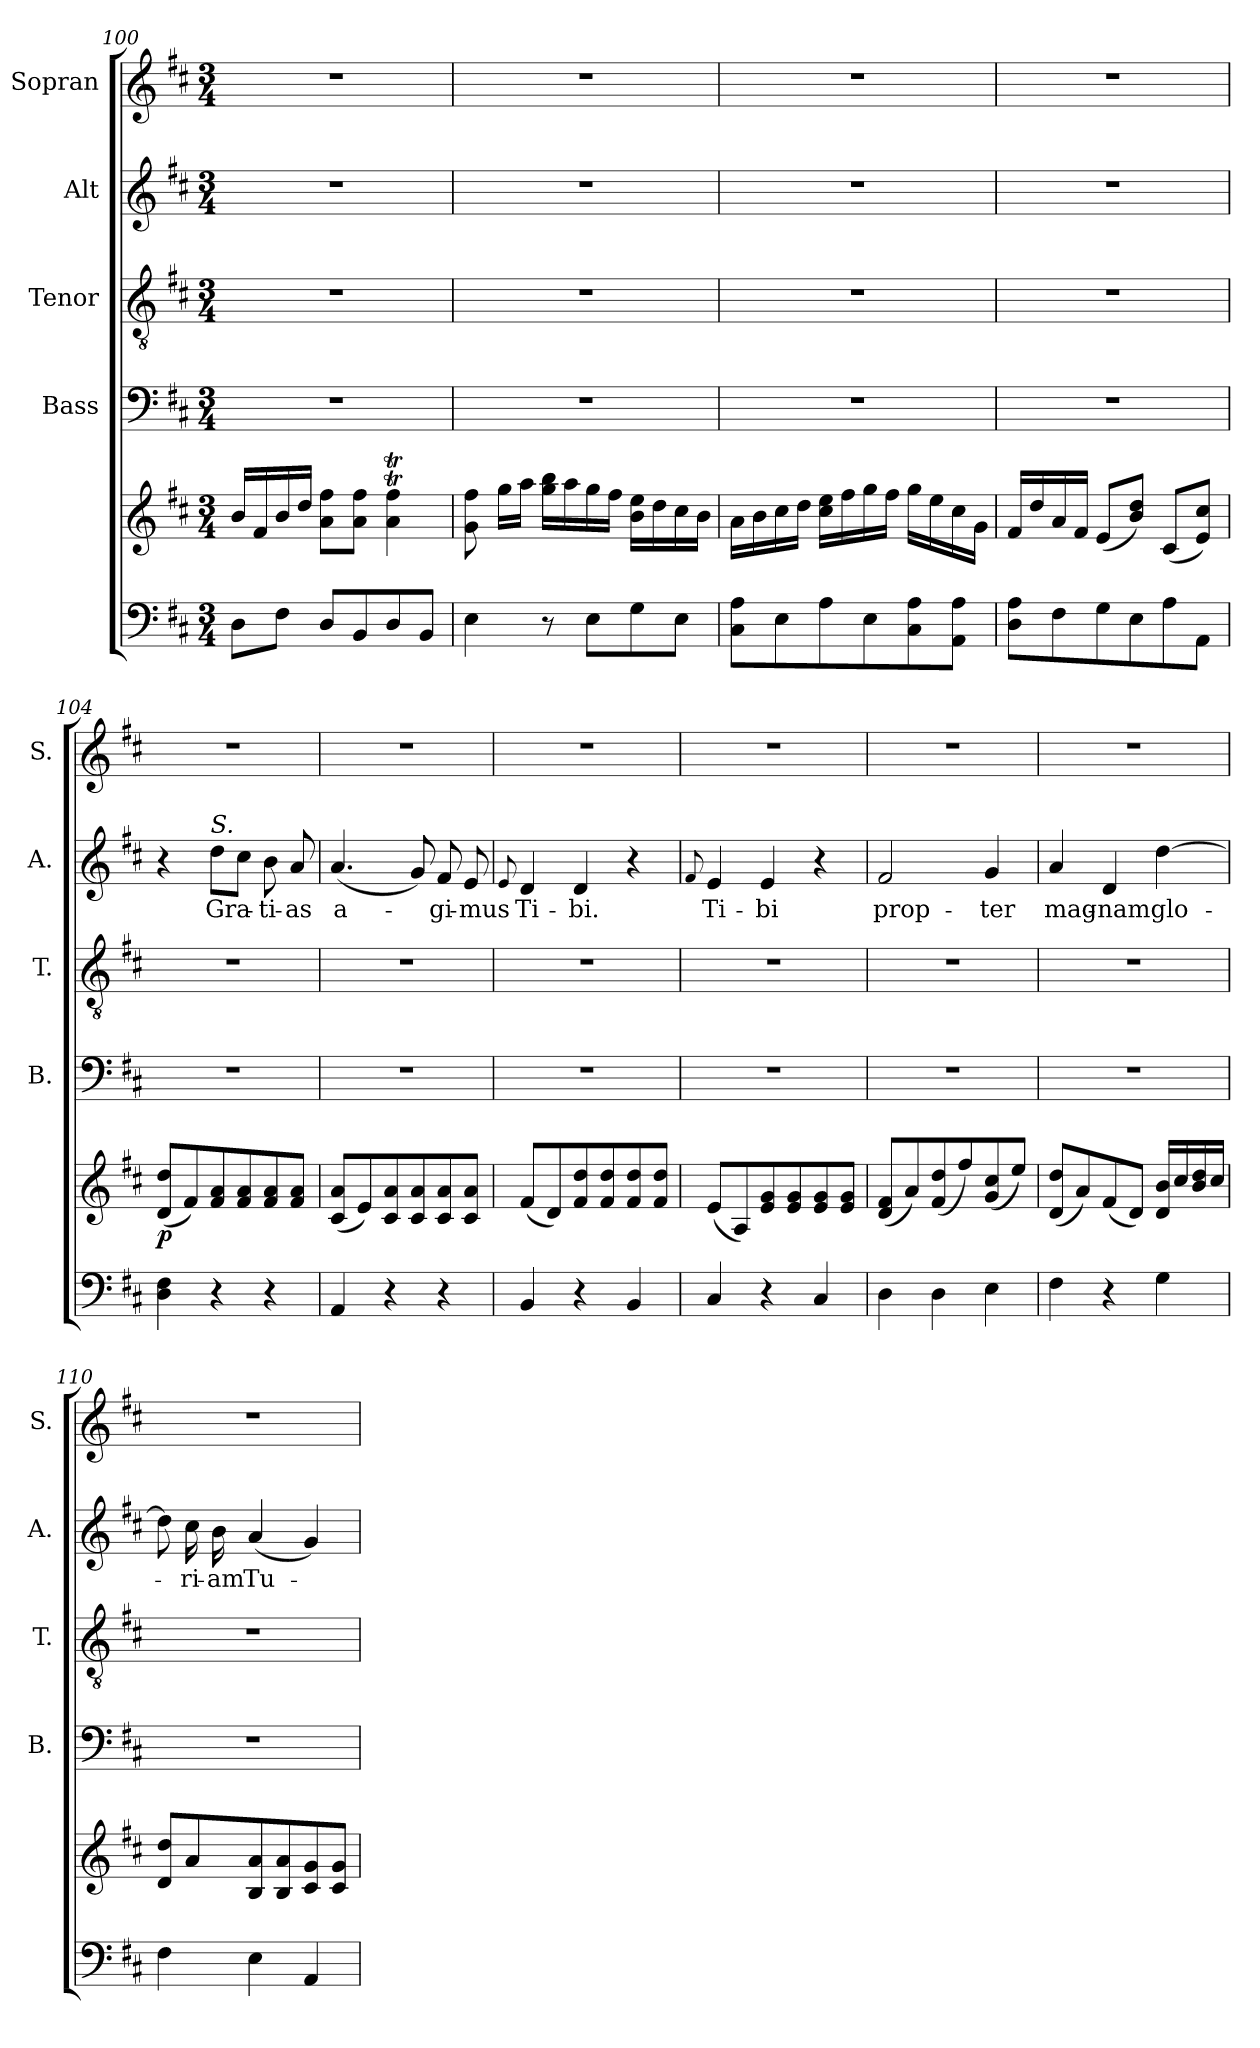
**kern	**kern	**dynam	**kern	**kern	**kern	**text	**kern
*part5	*part5	*part5	*part4	*part3	*part2	*part2	*part1
*staff6	*staff5	*staff5/6	*staff4	*staff3	*staff2	*staff2	*staff1
*	*	*	*I"Bass	*I"Tenor	*I"Alt	*	*I"Sopran
*	*	*	*I'B.	*I'T.	*I'A.	*	*I'S.
*clefF4	*clefG2	*	*clefF4	*clefGv2	*clefG2	*	*clefG2
*k[f#c#]	*k[f#c#]	*	*k[f#c#]	*k[f#c#]	*k[f#c#]	*	*k[f#c#]
*D:	*D:	*	*D:	*D:	*D:	*	*D:
*M3/4	*M3/4	*	*M3/4	*M3/4	*M3/4	*	*M3/4
=100	=100	=100	=100	=100	=100	=100	=100
8D\L	16b/LL	.	2.r	2.r	2.r	.	2.r
.	16f#/	.	.	.	.	.	.
8F#\J	16b/	.	.	.	.	.	.
.	16dd/JJ	.	.	.	.	.	.
8D/L	8a\ 8ff#\L	.	.	.	.	.	.
8BB/	8a\ 8ff#\J	.	.	.	.	.	.
8D/	4a\T 4ff#\T	.	.	.	.	.	.
8BB/J	.	.	.	.	.	.	.
=101	=101	=101	=101	=101	=101	=101	=101
4E\	8g\ 8ff#\	.	2.r	2.r	2.r	.	2.r
.	16gg\LL	.	.	.	.	.	.
.	16aa\JJ	.	.	.	.	.	.
8r	16gg\ 16bb\LL	.	.	.	.	.	.
.	16aa\	.	.	.	.	.	.
8E\L	16gg\	.	.	.	.	.	.
.	16ff#\JJ	.	.	.	.	.	.
8G\	16b\ 16ee\LL	.	.	.	.	.	.
.	16dd\	.	.	.	.	.	.
8E\J	16cc#\	.	.	.	.	.	.
.	16b\JJ	.	.	.	.	.	.
!!LO:LB:g=z
=102	=102	=102	=102	=102	=102	=102	=102
8C#\ 8A\L	16a\LL	.	2.r	2.r	2.r	.	2.r
.	16b\	.	.	.	.	.	.
8E\	16cc#\	.	.	.	.	.	.
.	16dd\JJ	.	.	.	.	.	.
8A\	16cc#\ 16ee\LL	.	.	.	.	.	.
.	16ff#\	.	.	.	.	.	.
8E\	16gg\	.	.	.	.	.	.
.	16ff#\JJ	.	.	.	.	.	.
8C#\ 8A\	16gg\LL	.	.	.	.	.	.
.	16ee\	.	.	.	.	.	.
8AA\ 8A\J	16cc#\	.	.	.	.	.	.
.	16g\JJ	.	.	.	.	.	.
=103	=103	=103	=103	=103	=103	=103	=103
8D\ 8A\L	16f#/LL	.	2.r	2.r	2.r	.	2.r
.	16dd/	.	.	.	.	.	.
8F#\	16a/	.	.	.	.	.	.
.	16f#/JJ	.	.	.	.	.	.
8G\	(<8e/L	.	.	.	.	.	.
8E\	8b/ 8dd/J)	.	.	.	.	.	.
8A\	(<8c#/L	.	.	.	.	.	.
8AA\J	8e/ 8cc#/J)	.	.	.	.	.	.
=104	=104	=104	=104	=104	=104	=104	=104
!	!	!LO:DY:b	!	!	!	!	!
4D\ 4F#\	(<8d/ 8dd/L	p	2.r	2.r	4r	.	2.r
.	8f#/)	.	.	.	.	.	.
!	!	!	!	!	!LO:TX:a:i:t=S.	!	!
!	!	!	!	!	!	!LO:LY:b	!
4r	8f#/ 8a/	.	.	.	8dd\L	Gra-	.
.	8f#/ 8a/	.	.	.	8cc#\J	.	.
!	!	!	!	!	!	!LO:LY:b	!
4r	8f#/ 8a/	.	.	.	8b\	-ti-	.
!	!	!	!	!	!	!LO:LY:b	!
.	8f#/ 8a/J	.	.	.	8a/	-as	.
=105	=105	=105	=105	=105	=105	=105	=105
!	!	!	!	!	!	!LO:LY:b	!
4AA/	(<8c#/ 8a/L	.	2.r	2.r	(<4.a/	a-	2.r
.	8e/)	.	.	.	.	.	.
4r	8c#/ 8a/	.	.	.	.	.	.
.	8c#/ 8a/	.	.	.	8g/)	.	.
!	!	!	!	!	!	!LO:LY:b	!
4r	8c#/ 8a/	.	.	.	8f#/	-gi-	.
!	!	!	!	!	!	!LO:LY:b	!
.	8c#/ 8a/J	.	.	.	8e/	-mus	.
=106	=106	=106	=106	=106	=106	=106	=106
.	.	.	.	.	8qqe/	.	.
!	!	!	!	!	!	!LO:LY:b	!
4BB/	(<8f#/L	.	2.r	2.r	4d/	Ti-	2.r
.	8d/)	.	.	.	.	.	.
!	!	!	!	!	!	!LO:LY:b	!
4r	8f#/ 8dd/	.	.	.	4d/	-bi.	.
.	8f#/ 8dd/	.	.	.	.	.	.
4BB/	8f#/ 8dd/	.	.	.	4r	.	.
.	8f#/ 8dd/J	.	.	.	.	.	.
=107	=107	=107	=107	=107	=107	=107	=107
.	.	.	.	.	8qqf#/	.	.
!	!	!	!	!	!	!LO:LY:b	!
4C#/	(<8e/L	.	2.r	2.r	4e/	Ti-	2.r
.	8A/)	.	.	.	.	.	.
!	!	!	!	!	!	!LO:LY:b	!
4r	8e/ 8g/	.	.	.	4e/	-bi	.
.	8e/ 8g/	.	.	.	.	.	.
4C#/	8e/ 8g/	.	.	.	4r	.	.
.	8e/ 8g/J	.	.	.	.	.	.
!!LO:PB:g=z
=108	=108	=108	=108	=108	=108	=108	=108
!	!	!	!	!	!	!LO:LY:b	!
4D\	(<8d/ 8f#/L	.	2.r	2.r	2f#/	prop-	2.r
.	8a/)	.	.	.	.	.	.
4D\	(<8f#/ 8dd/	.	.	.	.	.	.
.	8ff#/)	.	.	.	.	.	.
!	!	!	!	!	!	!LO:LY:b	!
4E\	(<8g/ 8cc#/	.	.	.	4g/	-ter	.
.	8ee/J)	.	.	.	.	.	.
=109	=109	=109	=109	=109	=109	=109	=109
!	!	!	!	!	!	!LO:LY:b	!
4F#\	(<8d/ 8dd/L	.	2.r	2.r	4a/	mag-	2.r
.	8a/)	.	.	.	.	.	.
!	!	!	!	!	!	!LO:LY:b	!
4r	(<8f#/	.	.	.	4d/	-nam	.
.	8d/J)	.	.	.	.	.	.
!	!	!	!	!	!	!LO:LY:b	!
4G\	16d/ 16b/LL	.	.	.	[4dd\	glo-	.
.	16cc#/	.	.	.	.	.	.
.	16b/ 16dd/	.	.	.	.	.	.
.	16cc#/JJ	.	.	.	.	.	.
=110	=110	=110	=110	=110	=110	=110	=110
4F#\	8d/ 8dd/L	.	2.r	2.r	8dd\]	.	2.r
!	!	!	!	!	!	!LO:LY:b	!
.	8a/	.	.	.	16cc#\	-ri-	.
!	!	!	!	!	!	!LO:LY:b	!
.	.	.	.	.	16b\	-am	.
!	!	!	!	!	!	!LO:LY:b	!
4E\	8B/ 8a/	.	.	.	(<4a/	Tu-	.
.	8B/ 8a/	.	.	.	.	.	.
4AA/	8c#/ 8g/	.	.	.	4g/)	.	.
.	8c#/ 8g/J	.	.	.	.	.	.
=	=	=	=	=	=	=	=
*-	*-	*-	*-	*-	*-	*-	*-
